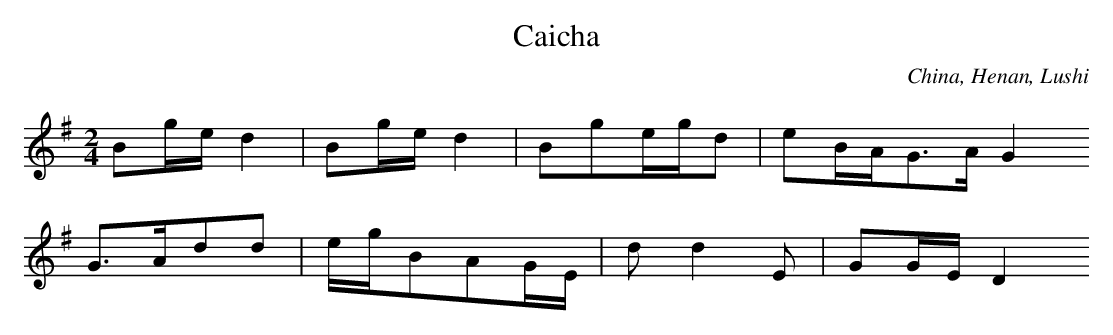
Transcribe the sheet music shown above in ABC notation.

X:1
T: Caicha
O: China, Henan, Lushi
M: 2/4
L: 1/16
K: G
B2ged4 | B2ged4 | B2g2egd2 | e2BAG3AG4
G3Ad2d2 | egB2A2GE | d2d4E2 | G2GED4
